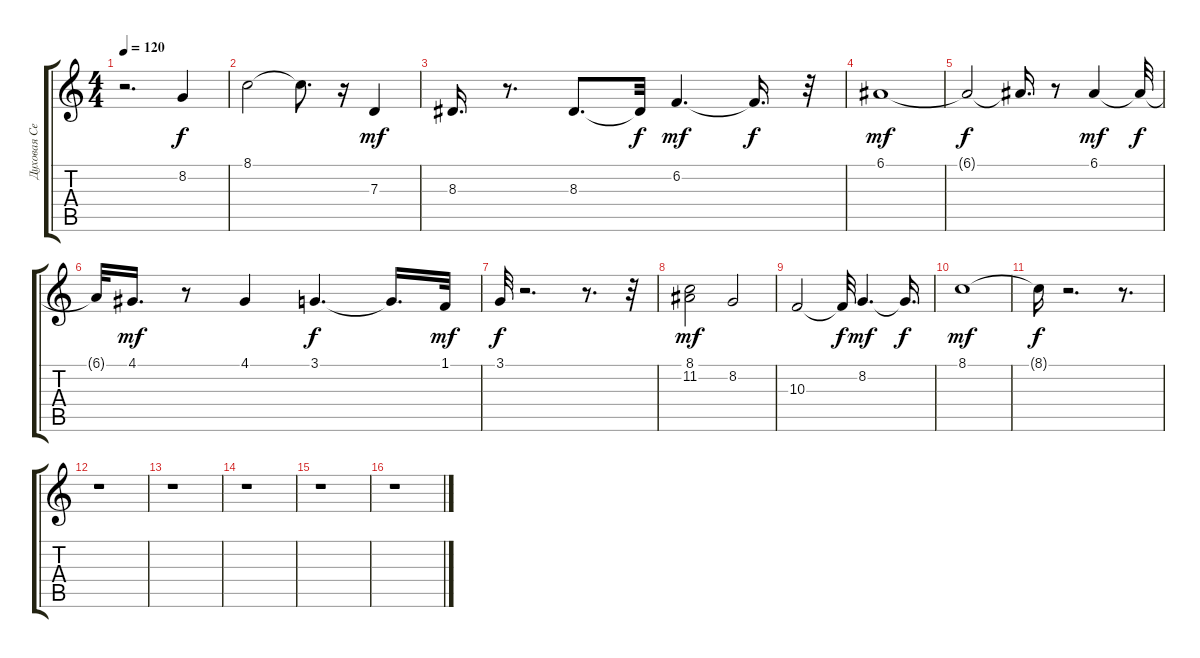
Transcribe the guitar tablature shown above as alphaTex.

\track ("Духовая Секция" "Духовая Се") {instrument brasssection}
\staff {score tabs}
\tuning (E4 B3 G3 D3 A2 E2) {hide}
\ts (4 4)
\tempo 120
\clef g2
\ks c
r.2{d dy f} 8.2.4 |
8.1.2 8.1{t}.8{d} r.16 7.3.4{dy mf} |
8.3.16{d} r.8{d} 8.3.8{d} 8.3{t}.32{dy f} 6.2.4{d dy mf} 6.2{t}.16{d dy f} r.32 |
6.1.1{dy mf} |
6.1{t}.2{dy f} 6.1{t}.16{d} r.8 6.1.4{dy mf} 6.1{t}.32{dy f} |
6.1{t}.32 4.1.16{d dy mf} r.8 4.1.4 3.1.4{d dy f} 3.1{t}.16{d} 1.1.32{dy mf} |
3.1.32{dy f} r.2{d} r.8{d} r.32 |
(8.1 11.2).2{dy mf} 8.2.2 |
10.3.2 10.3{t}.32{dy f} 8.2.4{d dy mf} 8.2{t}.16{d dy f} |
8.1.1{dy mf} |
8.1{t}.16{dy f} r.2{d} r.8{d} |
r.1 |
r.1 |
r.1 |
r.1 |
r.1
